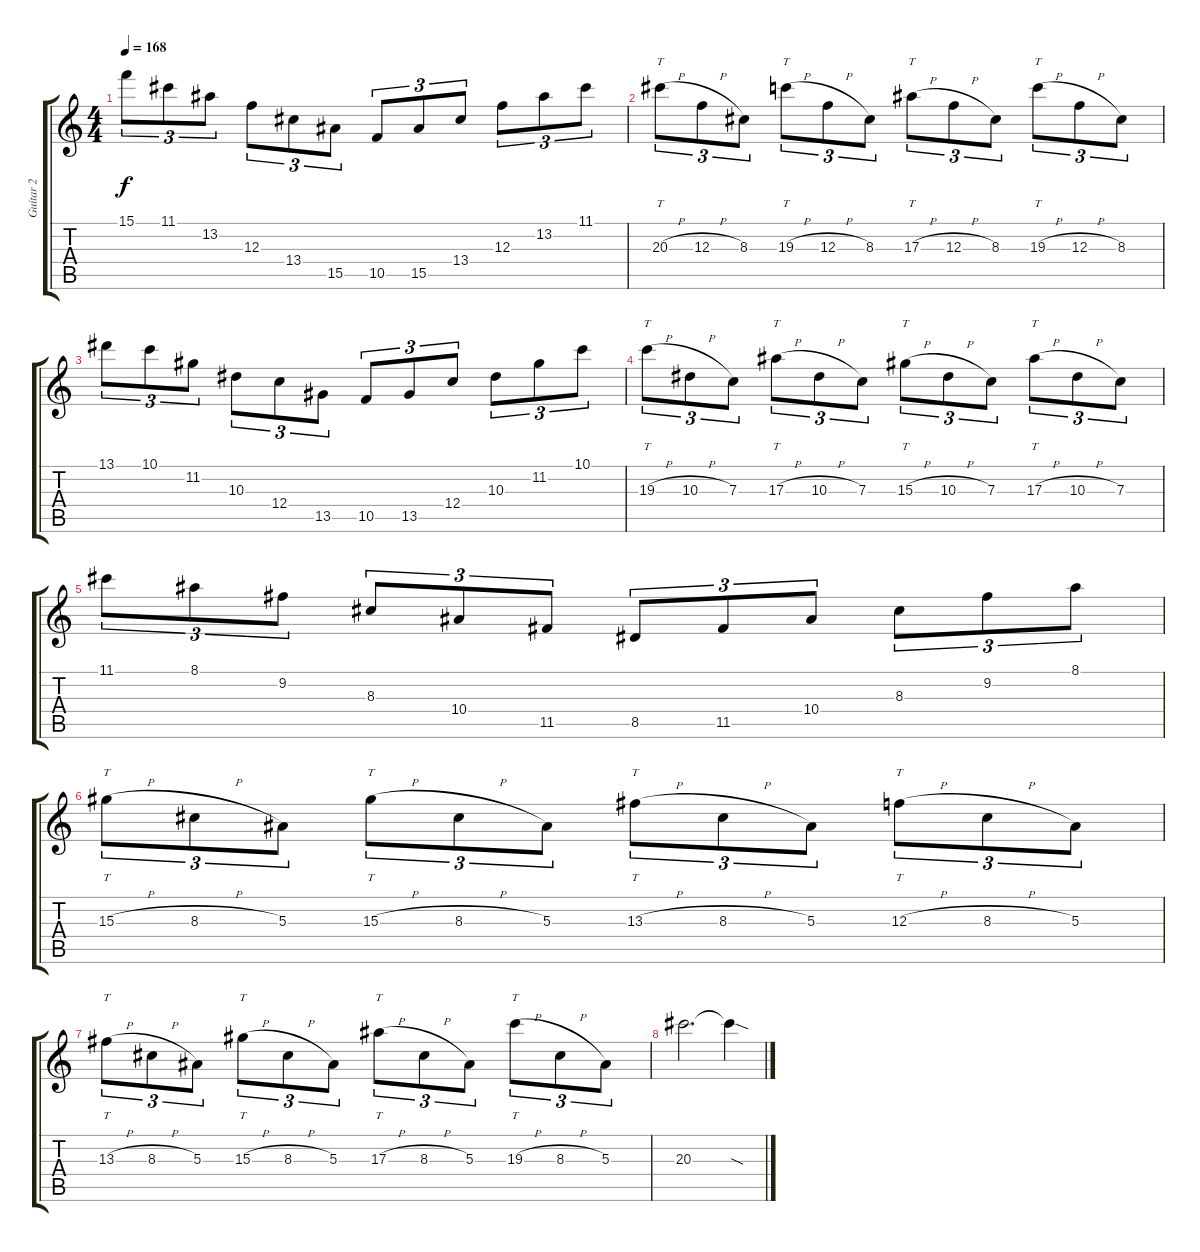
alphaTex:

\track ("Guitar 2" "Guitar 2") {instrument distortionguitar}
\staff {score tabs}
\tuning (D4 A3 F3 C3 G2 C2) {hide}
\ts (4 4)
\tempo 168
\clef g2
\ks c
15.1.8{tu (3 2) dy f} 11.1.8{tu (3 2)} 13.2.8{tu (3 2)} 12.3.8{tu (3 2)} 13.4.8{tu (3 2)} 15.5.8{tu (3 2)} 10.5.8{tu (3 2)} 15.5.8{tu (3 2)} 13.4.8{tu (3 2)} 12.3.8{tu (3 2)} 13.2.8{tu (3 2)} 11.1.8{tu (3 2)} |
20.3{h}.8{tt tu (3 2)} 12.3{h}.8{tu (3 2)} 8.3.8{tu (3 2)} 19.3{h}.8{tt tu (3 2)} 12.3{h}.8{tu (3 2)} 8.3.8{tu (3 2)} 17.3{h}.8{tt tu (3 2)} 12.3{h}.8{tu (3 2)} 8.3.8{tu (3 2)} 19.3{h}.8{tt tu (3 2)} 12.3{h}.8{tu (3 2)} 8.3.8{tu (3 2)} |
13.1.8{tu (3 2)} 10.1.8{tu (3 2)} 11.2.8{tu (3 2)} 10.3.8{tu (3 2)} 12.4.8{tu (3 2)} 13.5.8{tu (3 2)} 10.5.8{tu (3 2)} 13.5.8{tu (3 2)} 12.4.8{tu (3 2)} 10.3.8{tu (3 2)} 11.2.8{tu (3 2)} 10.1.8{tu (3 2)} |
19.3{h}.8{tt tu (3 2)} 10.3{h}.8{tu (3 2)} 7.3.8{tu (3 2)} 17.3{h}.8{tt tu (3 2)} 10.3{h}.8{tu (3 2)} 7.3.8{tu (3 2)} 15.3{h}.8{tt tu (3 2)} 10.3{h}.8{tu (3 2)} 7.3.8{tu (3 2)} 17.3{h}.8{tt tu (3 2)} 10.3{h}.8{tu (3 2)} 7.3.8{tu (3 2)} |
11.1.8{tu (3 2)} 8.1.8{tu (3 2)} 9.2.8{tu (3 2)} 8.3.8{tu (3 2)} 10.4.8{tu (3 2)} 11.5.8{tu (3 2)} 8.5.8{tu (3 2)} 11.5.8{tu (3 2)} 10.4.8{tu (3 2)} 8.3.8{tu (3 2)} 9.2.8{tu (3 2)} 8.1.8{tu (3 2)} |
15.3{h}.8{tt tu (3 2)} 8.3{h}.8{tu (3 2)} 5.3.8{tu (3 2)} 15.3{h}.8{tt tu (3 2)} 8.3{h}.8{tu (3 2)} 5.3.8{tu (3 2)} 13.3{h}.8{tt tu (3 2)} 8.3{h}.8{tu (3 2)} 5.3.8{tu (3 2)} 12.3{h}.8{tt tu (3 2)} 8.3{h}.8{tu (3 2)} 5.3.8{tu (3 2)} |
13.3{h}.8{tt tu (3 2)} 8.3{h}.8{tu (3 2)} 5.3.8{tu (3 2)} 15.3{h}.8{tt tu (3 2)} 8.3{h}.8{tu (3 2)} 5.3.8{tu (3 2)} 17.3{h}.8{tt tu (3 2)} 8.3{h}.8{tu (3 2)} 5.3.8{tu (3 2)} 19.3{h}.8{tt tu (3 2)} 8.3{h}.8{tu (3 2)} 5.3.8{tu (3 2)} |
20.3.2{d} 20.3{sod t}.4
